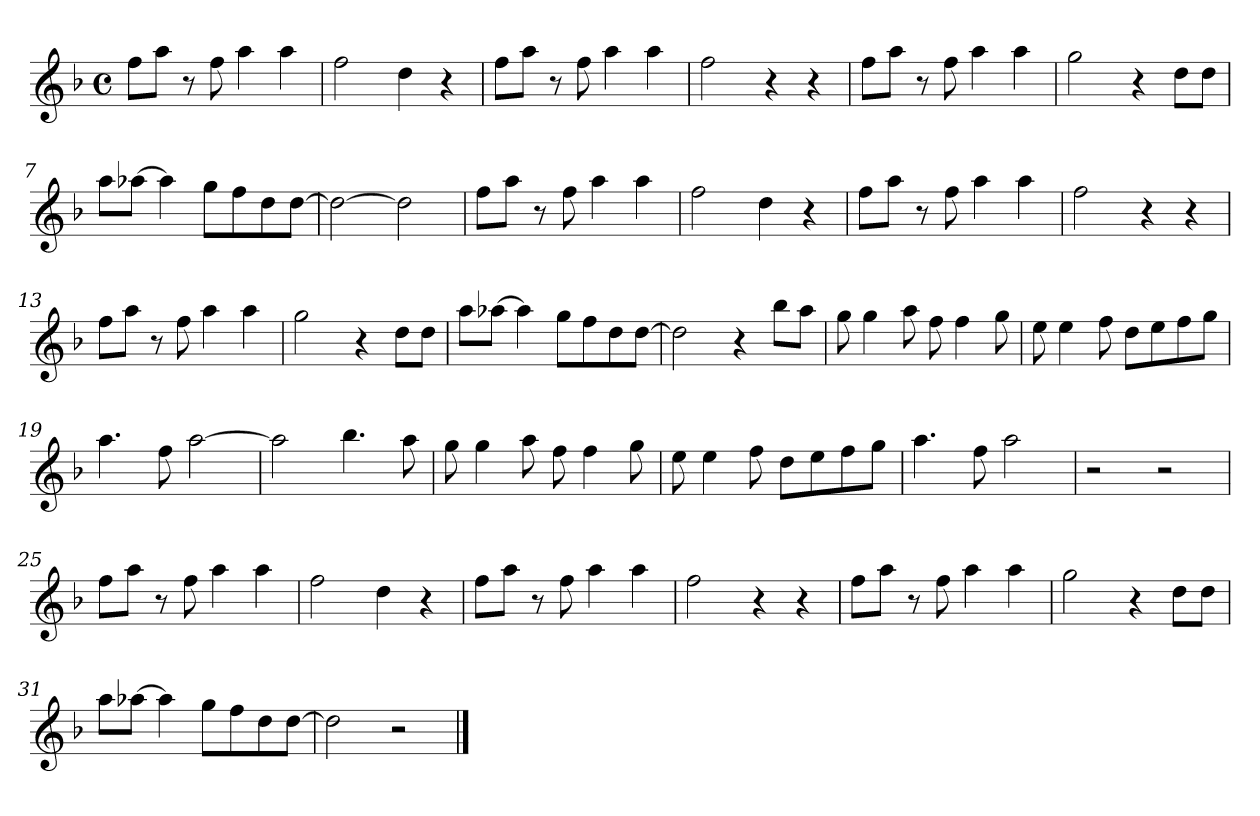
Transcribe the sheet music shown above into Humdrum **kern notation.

**kern
*part1
*staff1
*clefG2
*k[b-]
*F:
*M4/4
*met(c)
=1
8ff\L
8aa\J
8r
8ff\
4aa\
4aa\
=2
2ff\
4dd\
4r
=3
8ff\L
8aa\J
8r
8ff\
4aa\
4aa\
=4
2ff\
4r
4r
!!LO:LB:g=z
=5
8ff\L
8aa\J
8r
8ff\
4aa\
4aa\
=6
2gg\
4r
8dd\L
8dd\J
=7
8aa\L
[8aa-X\J
4aa-\]
8gg\L
8ff\
8dd\
[8dd\J
=8
2dd\_
2dd\]
!!LO:LB:g=z
=9
8ff\L
8aa\J
8r
8ff\
4aa\
4aa\
=10
2ff\
4dd\
4r
=11
8ff\L
8aa\J
8r
8ff\
4aa\
4aa\
=12
2ff\
4r
4r
!!LO:LB:g=z
=13
8ff\L
8aa\J
8r
8ff\
4aa\
4aa\
=14
2gg\
4r
8dd\L
8dd\J
=15
8aa\L
[8aa-X\J
4aa-\]
8gg\L
8ff\
8dd\
[8dd\J
=16
2dd\]
4r
8bb-\L
8aa\J
!!LO:LB:g=z
=17
8gg\
4gg\
8aa\
8ff\
4ff\
8gg\
=18
8ee\
4ee\
8ff\
8dd\L
8ee\
8ff\
8gg\J
=19
4.aa\
8ff\
[2aa\
=20
2aa\]
4.bb-\
8aa\
!!LO:LB:g=z
=21
8gg\
4gg\
8aa\
8ff\
4ff\
8gg\
=22
8ee\
4ee\
8ff\
8dd\L
8ee\
8ff\
8gg\J
=23
4.aa\
8ff\
2aa\
=24
2r
2r
!!LO:LB:g=z
=25
8ff\L
8aa\J
8r
8ff\
4aa\
4aa\
=26
2ff\
4dd\
4r
=27
8ff\L
8aa\J
8r
8ff\
4aa\
4aa\
=28
2ff\
4r
4r
!!LO:LB:g=z
=29
8ff\L
8aa\J
8r
8ff\
4aa\
4aa\
=30
2gg\
4r
8dd\L
8dd\J
=31
8aa\L
[8aa-X\J
4aa-\]
8gg\L
8ff\
8dd\
[8dd\J
=32
2dd\]
2r
==
*-
